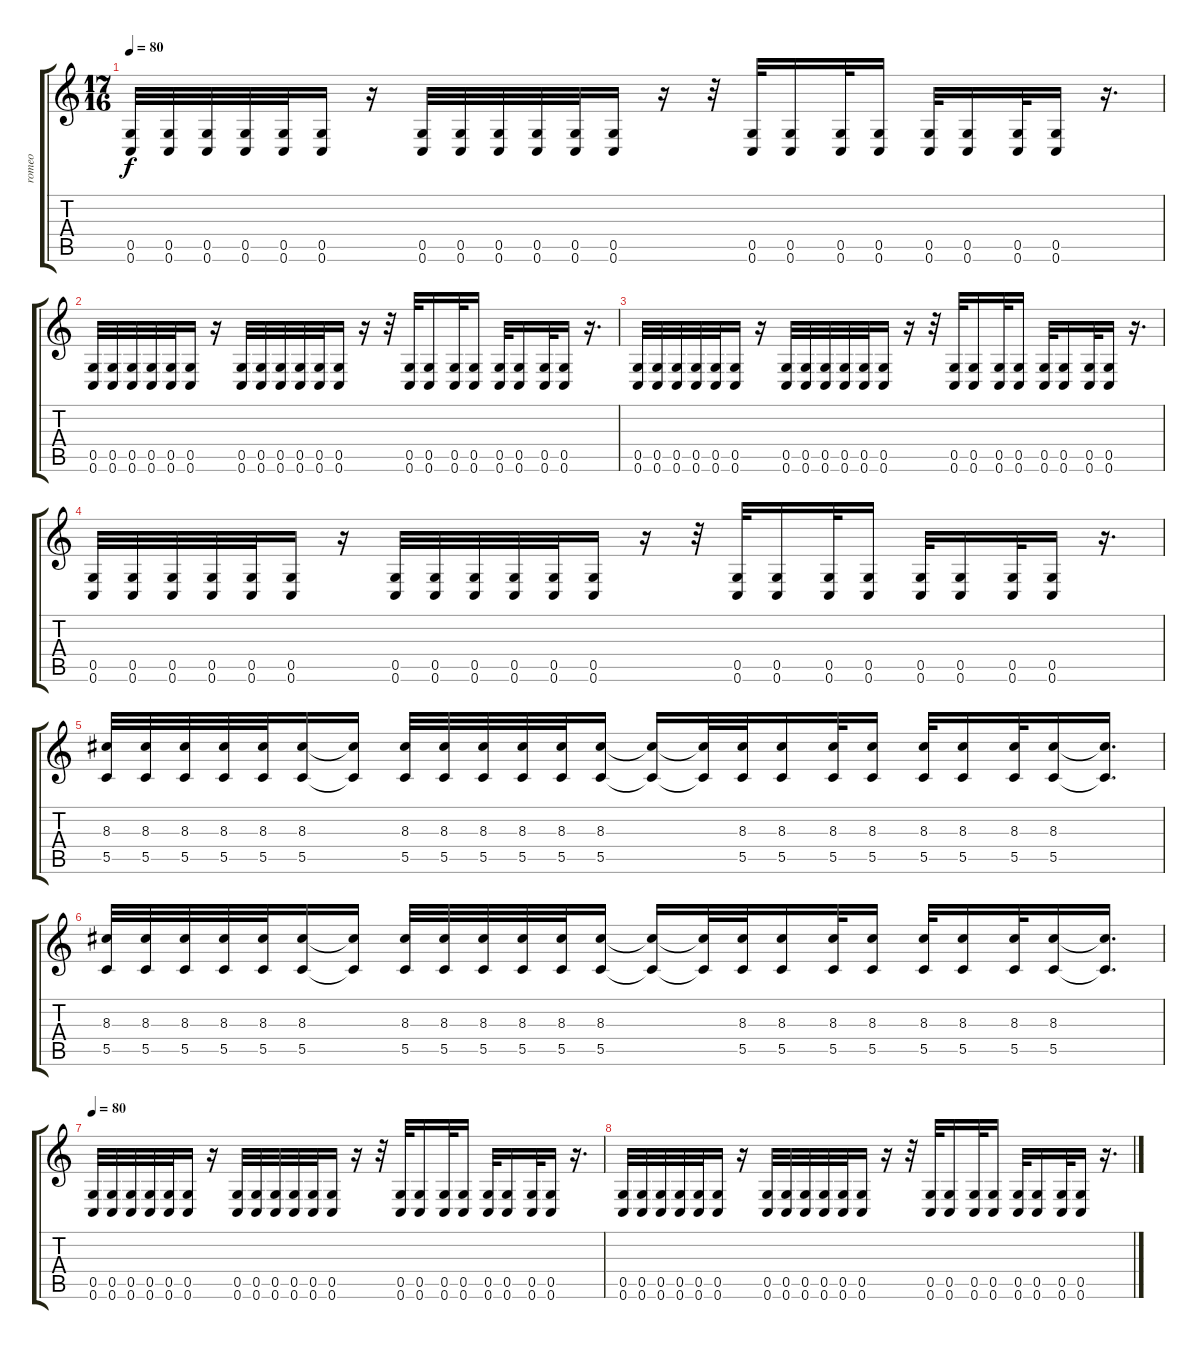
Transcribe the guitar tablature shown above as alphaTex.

\track ("romeo" "romeo") {instrument distortionguitar}
\staff {score tabs}
\tuning (D4 A3 F3 C3 G2 C2) {hide}
\ts (17 16)
\tempo 80
\clef g2
\ks c
(0.5 0.6).32{dy f} (0.5 0.6).32 (0.5 0.6).32 (0.5 0.6).32 (0.5 0.6).32 (0.5 0.6).16 r.16 (0.5 0.6).32 (0.5 0.6).32 (0.5 0.6).32 (0.5 0.6).32 (0.5 0.6).32 (0.5 0.6).16 r.16 r.32 (0.5 0.6).32 (0.5 0.6).16 (0.5 0.6).32 (0.5 0.6).16 (0.5 0.6).32 (0.5 0.6).16 (0.5 0.6).32 (0.5 0.6).16 r.16{d} |
(0.5 0.6).32 (0.5 0.6).32 (0.5 0.6).32 (0.5 0.6).32 (0.5 0.6).32 (0.5 0.6).16 r.16 (0.5 0.6).32 (0.5 0.6).32 (0.5 0.6).32 (0.5 0.6).32 (0.5 0.6).32 (0.5 0.6).16 r.16 r.32 (0.5 0.6).32 (0.5 0.6).16 (0.5 0.6).32 (0.5 0.6).16 (0.5 0.6).32 (0.5 0.6).16 (0.5 0.6).32 (0.5 0.6).16 r.16{d} |
(0.5 0.6).32 (0.5 0.6).32 (0.5 0.6).32 (0.5 0.6).32 (0.5 0.6).32 (0.5 0.6).16 r.16 (0.5 0.6).32 (0.5 0.6).32 (0.5 0.6).32 (0.5 0.6).32 (0.5 0.6).32 (0.5 0.6).16 r.16 r.32 (0.5 0.6).32 (0.5 0.6).16 (0.5 0.6).32 (0.5 0.6).16 (0.5 0.6).32 (0.5 0.6).16 (0.5 0.6).32 (0.5 0.6).16 r.16{d} |
(0.5 0.6).32 (0.5 0.6).32 (0.5 0.6).32 (0.5 0.6).32 (0.5 0.6).32 (0.5 0.6).16 r.16 (0.5 0.6).32 (0.5 0.6).32 (0.5 0.6).32 (0.5 0.6).32 (0.5 0.6).32 (0.5 0.6).16 r.16 r.32 (0.5 0.6).32 (0.5 0.6).16 (0.5 0.6).32 (0.5 0.6).16 (0.5 0.6).32 (0.5 0.6).16 (0.5 0.6).32 (0.5 0.6).16 r.16{d} |
(8.3 5.5).32 (8.3 5.5).32 (8.3 5.5).32 (8.3 5.5).32 (8.3 5.5).32 (8.3 5.5).16 (8.3{t} 5.5{t}).16 (8.3 5.5).32 (8.3 5.5).32 (8.3 5.5).32 (8.3 5.5).32 (8.3 5.5).32 (8.3 5.5).16 (8.3{t} 5.5{t}).16 (8.3{t} 5.5{t}).32 (8.3 5.5).32 (8.3 5.5).16 (8.3 5.5).32 (8.3 5.5).16 (8.3 5.5).32 (8.3 5.5).16 (8.3 5.5).32 (8.3 5.5).16 (8.3{t} 5.5{t}).16{d} |
(8.3 5.5).32 (8.3 5.5).32 (8.3 5.5).32 (8.3 5.5).32 (8.3 5.5).32 (8.3 5.5).16 (8.3{t} 5.5{t}).16 (8.3 5.5).32 (8.3 5.5).32 (8.3 5.5).32 (8.3 5.5).32 (8.3 5.5).32 (8.3 5.5).16 (8.3{t} 5.5{t}).16 (8.3{t} 5.5{t}).32 (8.3 5.5).32 (8.3 5.5).16 (8.3 5.5).32 (8.3 5.5).16 (8.3 5.5).32 (8.3 5.5).16 (8.3 5.5).32 (8.3 5.5).16 (8.3{t} 5.5{t}).16{d} |
\tempo 80
(0.5 0.6).32 (0.5 0.6).32 (0.5 0.6).32 (0.5 0.6).32 (0.5 0.6).32 (0.5 0.6).16 r.16 (0.5 0.6).32 (0.5 0.6).32 (0.5 0.6).32 (0.5 0.6).32 (0.5 0.6).32 (0.5 0.6).16 r.16 r.32 (0.5 0.6).32 (0.5 0.6).16 (0.5 0.6).32 (0.5 0.6).16 (0.5 0.6).32 (0.5 0.6).16 (0.5 0.6).32 (0.5 0.6).16 r.16{d} |
(0.5 0.6).32 (0.5 0.6).32 (0.5 0.6).32 (0.5 0.6).32 (0.5 0.6).32 (0.5 0.6).16 r.16 (0.5 0.6).32 (0.5 0.6).32 (0.5 0.6).32 (0.5 0.6).32 (0.5 0.6).32 (0.5 0.6).16 r.16 r.32 (0.5 0.6).32 (0.5 0.6).16 (0.5 0.6).32 (0.5 0.6).16 (0.5 0.6).32 (0.5 0.6).16 (0.5 0.6).32 (0.5 0.6).16 r.16{d}
